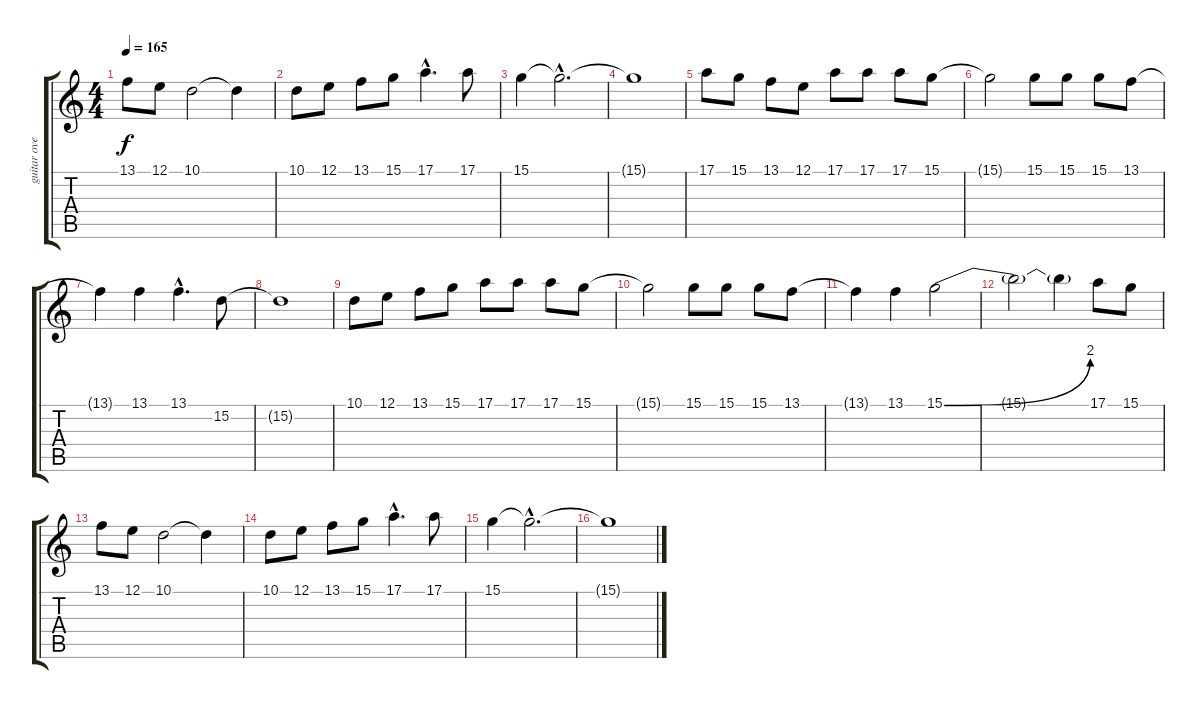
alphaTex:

\track ("guitar overdub" "guitar ove") {instrument clarinet}
\staff {score tabs}
\tuning (E4 B3 G3 D3 A2 E2) {hide}
\ts (4 4)
\tempo 165
\clef g2
\ks c
13.1.8{dy f} 12.1.8 10.1.2 10.1{t}.4 |
10.1.8 12.1.8 13.1.8 15.1.8 17.1{hac}.4{d} 17.1.8 |
15.1.4 15.1{hac t}.2{d} |
15.1{t}.1 |
17.1.8 15.1.8 13.1.8 12.1.8 17.1.8 17.1.8 17.1.8 15.1.8 |
15.1{t}.2 15.1.8 15.1.8 15.1.8 13.1.8 |
13.1{t}.4 13.1.4 13.1{hac}.4{d} 15.2.8 |
15.2{t}.1 |
10.1.8 12.1.8 13.1.8 15.1.8 17.1.8 17.1.8 17.1.8 15.1.8 |
15.1{t}.2 15.1.8 15.1.8 15.1.8 13.1.8 |
13.1{t}.4 13.1.4 15.1{be (bend 0 0 60 8)}.2 |
15.1{t}.2 15.1{t}.4 17.1.8 15.1.8 |
13.1.8 12.1.8 10.1.2 10.1{t}.4 |
10.1.8 12.1.8 13.1.8 15.1.8 17.1{hac}.4{d} 17.1.8 |
15.1.4 15.1{hac t}.2{d} |
15.1{t}.1
